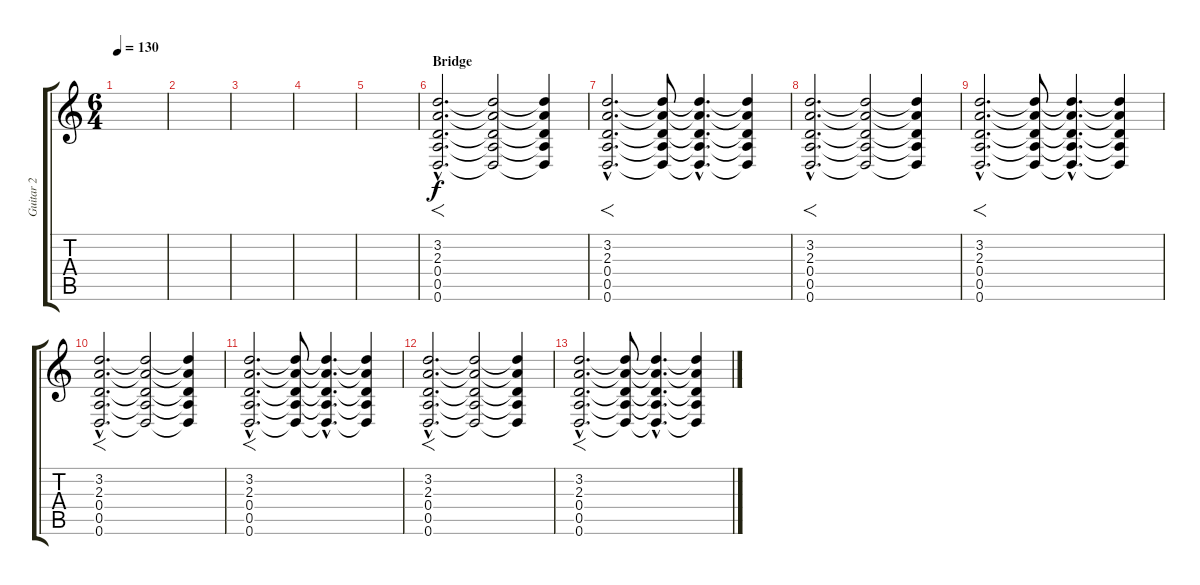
\track ("Guitar 2" "Guitar 2") {instrument distortionguitar}
\staff {score tabs}
\tuning (E4 B3 G3 D3 A2 D2) {hide}
\ts (6 4)
\tempo 130
\clef g2
\ks c
|
|
|
|
|
\section ("" "Bridge")
(3.2{hac} 2.3{hac} 0.4{hac} 0.5{hac} 0.6{hac}).2{f d volume 16} (3.2{t} 2.3{t} 0.4{t} 0.5{t} 0.6{t}).2 (3.2{t} 2.3{t} 0.4{t} 0.5{t} 0.6{t}).4 |
(3.2{hac} 2.3{hac} 0.4{hac} 0.5{hac} 0.6{hac}).2{f d} (3.2{t} 2.3{t} 0.4{t} 0.5{t} 0.6{t}).8{volume 11} (3.2{hac t} 2.3{hac t} 0.4{hac t} 0.5{hac t} 0.6{hac t}).4{d} (3.2{t} 2.3{t} 0.4{t} 0.5{t} 0.6{t}).4 |
\section ("" "")
(3.2{hac} 2.3{hac} 0.4{hac} 0.5{hac} 0.6{hac}).2{f d volume 16} (3.2{t} 2.3{t} 0.4{t} 0.5{t} 0.6{t}).2 (3.2{t} 2.3{t} 0.4{t} 0.5{t} 0.6{t}).4 |
(3.2{hac} 2.3{hac} 0.4{hac} 0.5{hac} 0.6{hac}).2{f d} (3.2{t} 2.3{t} 0.4{t} 0.5{t} 0.6{t}).8{volume 11} (3.2{hac t} 2.3{hac t} 0.4{hac t} 0.5{hac t} 0.6{hac t}).4{d} (3.2{t} 2.3{t} 0.4{t} 0.5{t} 0.6{t}).4 |
(3.2{hac} 2.3{hac} 0.4{hac} 0.5{hac} 0.6{hac}).2{f d volume 16} (3.2{t} 2.3{t} 0.4{t} 0.5{t} 0.6{t}).2 (3.2{t} 2.3{t} 0.4{t} 0.5{t} 0.6{t}).4 |
(3.2{hac} 2.3{hac} 0.4{hac} 0.5{hac} 0.6{hac}).2{f d} (3.2{t} 2.3{t} 0.4{t} 0.5{t} 0.6{t}).8{volume 11} (3.2{hac t} 2.3{hac t} 0.4{hac t} 0.5{hac t} 0.6{hac t}).4{d} (3.2{t} 2.3{t} 0.4{t} 0.5{t} 0.6{t}).4 |
(3.2{hac} 2.3{hac} 0.4{hac} 0.5{hac} 0.6{hac}).2{f d volume 16} (3.2{t} 2.3{t} 0.4{t} 0.5{t} 0.6{t}).2 (3.2{t} 2.3{t} 0.4{t} 0.5{t} 0.6{t}).4 |
(3.2{hac} 2.3{hac} 0.4{hac} 0.5{hac} 0.6{hac}).2{f d} (3.2{t} 2.3{t} 0.4{t} 0.5{t} 0.6{t}).8{volume 11} (3.2{hac t} 2.3{hac t} 0.4{hac t} 0.5{hac t} 0.6{hac t}).4{d} (3.2{t} 2.3{t} 0.4{t} 0.5{t} 0.6{t}).4
